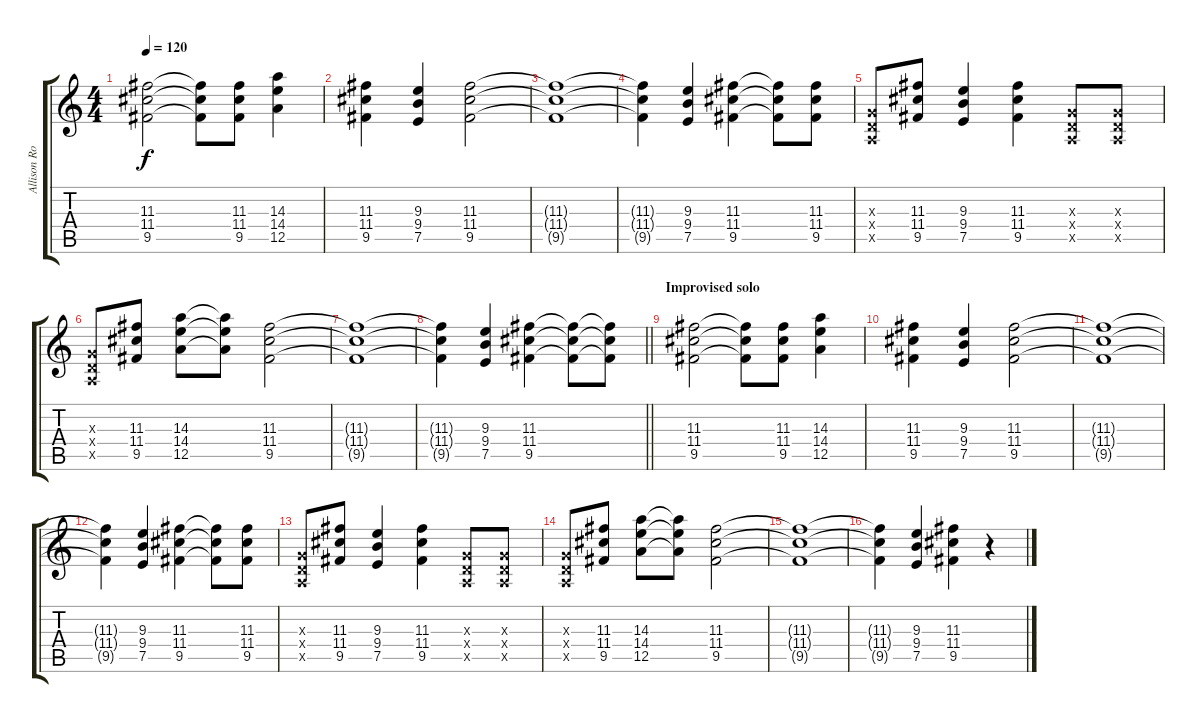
\track ("Allison Robertson (Rythm)" "Allison Ro") {instrument overdrivenguitar}
\staff {score tabs}
\tuning (E4 B3 G3 D3 A2 E2) {hide}
\ts (4 4)
\tempo 120
\clef g2
\ks c
(11.3 11.4 9.5).2{dy f} (11.3{t} 11.4{t} 9.5{t}).8 (11.3 11.4 9.5).8 (14.3 14.4 12.5).4 |
(11.3 11.4 9.5).4 (9.3 9.4 7.5).4 (11.3 11.4 9.5).2 |
(11.3{t} 11.4{t} 9.5{t}).1 |
(11.3{t} 11.4{t} 9.5{t}).4 (9.3 9.4 7.5).4 (11.3 11.4 9.5).4 (11.3{t} 11.4{t} 9.5{t}).8 (11.3 11.4 9.5).8 |
(0.3{x} 0.4{x} 0.5{x}).8 (11.3 11.4 9.5).8 (9.3 9.4 7.5).4 (11.3 11.4 9.5).4 (0.3{x} 0.4{x} 0.5{x}).8 (0.3{x} 0.4{x} 0.5{x}).8 |
(0.3{x} 0.4{x} 0.5{x}).8 (11.3 11.4 9.5).8 (14.3 14.4 12.5).8 (14.3{t} 14.4{t} 12.5{t}).8 (11.3 11.4 9.5).2 |
(11.3{t} 11.4{t} 9.5{t}).1 |
\barLineRight lightlight
(11.3{t} 11.4{t} 9.5{t}).4 (9.3 9.4 7.5).4 (11.3 11.4 9.5).4 (11.3{t} 11.4{t} 9.5{t}).8 (11.3{t} 11.4{t} 9.5{t}).8 |
\section ("" "Improvised solo")
(11.3 11.4 9.5).2 (11.3{t} 11.4{t} 9.5{t}).8 (11.3 11.4 9.5).8 (14.3 14.4 12.5).4 |
(11.3 11.4 9.5).4 (9.3 9.4 7.5).4 (11.3 11.4 9.5).2 |
(11.3{t} 11.4{t} 9.5{t}).1 |
(11.3{t} 11.4{t} 9.5{t}).4 (9.3 9.4 7.5).4 (11.3 11.4 9.5).4 (11.3{t} 11.4{t} 9.5{t}).8 (11.3 11.4 9.5).8 |
(0.3{x} 0.4{x} 0.5{x}).8 (11.3 11.4 9.5).8 (9.3 9.4 7.5).4 (11.3 11.4 9.5).4 (0.3{x} 0.4{x} 0.5{x}).8 (0.3{x} 0.4{x} 0.5{x}).8 |
(0.3{x} 0.4{x} 0.5{x}).8 (11.3 11.4 9.5).8 (14.3 14.4 12.5).8 (14.3{t} 14.4{t} 12.5{t}).8 (11.3 11.4 9.5).2 |
(11.3{t} 11.4{t} 9.5{t}).1 |
(11.3{t} 11.4{t} 9.5{t}).4 (9.3 9.4 7.5).4 (11.3 11.4 9.5).4 r.4
